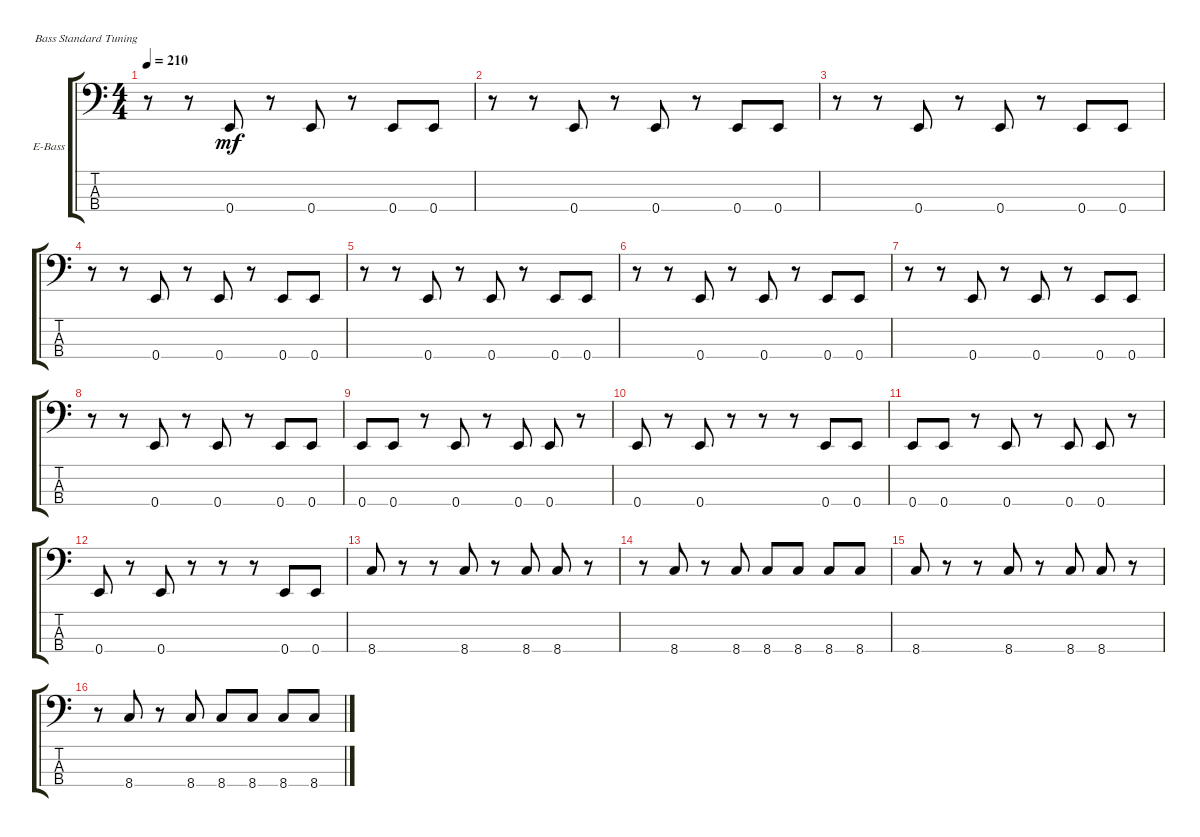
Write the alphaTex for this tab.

\defaultSystemsLayout 4
\bracketExtendMode groupsimilarinstruments
\firstSystemTrackNameOrientation horizontal
\otherSystemsTrackNameOrientation horizontal
\track ("Electric Bass" "E-Bass") {instrument electricbassfinger}
\staff {score tabs}
\tuning (G2 D2 A1 E1)
\ts (4 4)
\tempo 210
\clef f4
\ks c
r.8{dy mf} r.8 0.4.8 r.8 0.4.8 r.8 0.4.8 0.4.8 |
r.8 r.8 0.4.8 r.8 0.4.8 r.8 0.4.8 0.4.8 |
r.8 r.8 0.4.8 r.8 0.4.8 r.8 0.4.8 0.4.8 |
r.8 r.8 0.4.8 r.8 0.4.8 r.8 0.4.8 0.4.8 |
r.8 r.8 0.4.8 r.8 0.4.8 r.8 0.4.8 0.4.8 |
r.8 r.8 0.4.8 r.8 0.4.8 r.8 0.4.8 0.4.8 |
r.8 r.8 0.4.8 r.8 0.4.8 r.8 0.4.8 0.4.8 |
r.8 r.8 0.4.8 r.8 0.4.8 r.8 0.4.8 0.4.8 |
0.4.8 0.4.8 r.8 0.4.8 r.8 0.4.8 0.4.8 r.8 |
0.4.8 r.8 0.4.8 r.8 r.8 r.8 0.4.8 0.4.8 |
0.4.8 0.4.8 r.8 0.4.8 r.8 0.4.8 0.4.8 r.8 |
0.4.8 r.8 0.4.8 r.8 r.8 r.8 0.4.8 0.4.8 |
8.4.8 r.8 r.8 8.4.8 r.8 8.4.8 8.4.8 r.8 |
r.8 8.4.8 r.8 8.4.8 8.4.8 8.4.8 8.4.8 8.4.8 |
8.4.8 r.8 r.8 8.4.8 r.8 8.4.8 8.4.8 r.8 |
r.8 8.4.8 r.8 8.4.8 8.4.8 8.4.8 8.4.8 8.4.8
